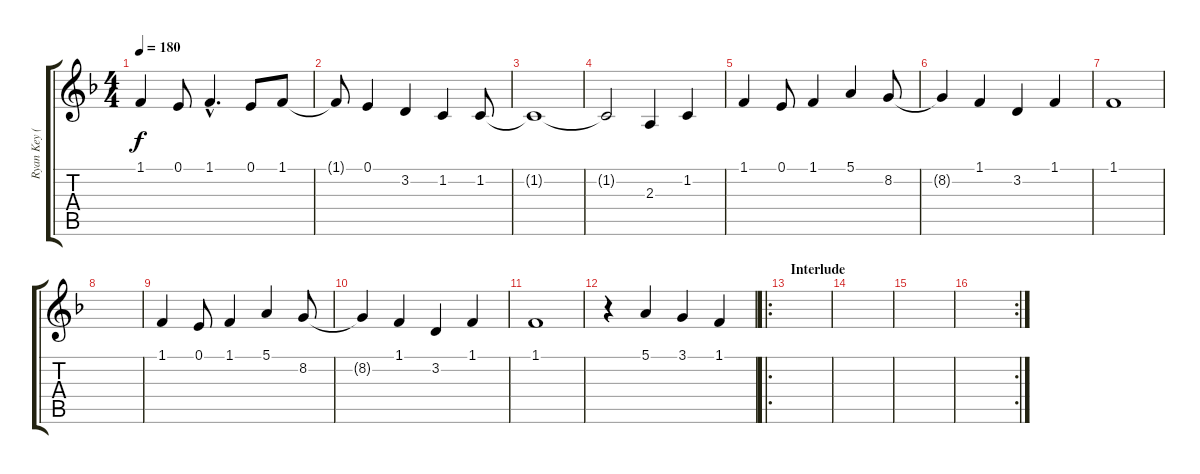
\track ("Ryan Key (Voice 1)" "Ryan Key (") {instrument lead1square}
\staff {score tabs}
\tuning (E4 B3 G3 D3 A2 E2) {hide}
\ts (4 4)
\tempo 180
\clef g2
\ks f
1.1.4{dy f} 0.1.8 1.1{hac}.4{d} 0.1.8 1.1.8 |
1.1{t}.8 0.1.4 3.2.4 1.2.4 1.2.8 |
1.2{t}.1 |
1.2{t}.2 2.3.4 1.2.4 |
1.1.4 0.1.8 1.1.4 5.1.4 8.2.8 |
8.2{t}.4 1.1.4 3.2.4 1.1.4 |
1.1.1 |
|
1.1.4 0.1.8 1.1.4 5.1.4 8.2.8 |
8.2{t}.4 1.1.4 3.2.4 1.1.4 |
1.1.1 |
r.4 5.1.4 3.1.4 1.1.4 |
\ro
\section ("" "Interlude")
|
|
|
\rc 2
